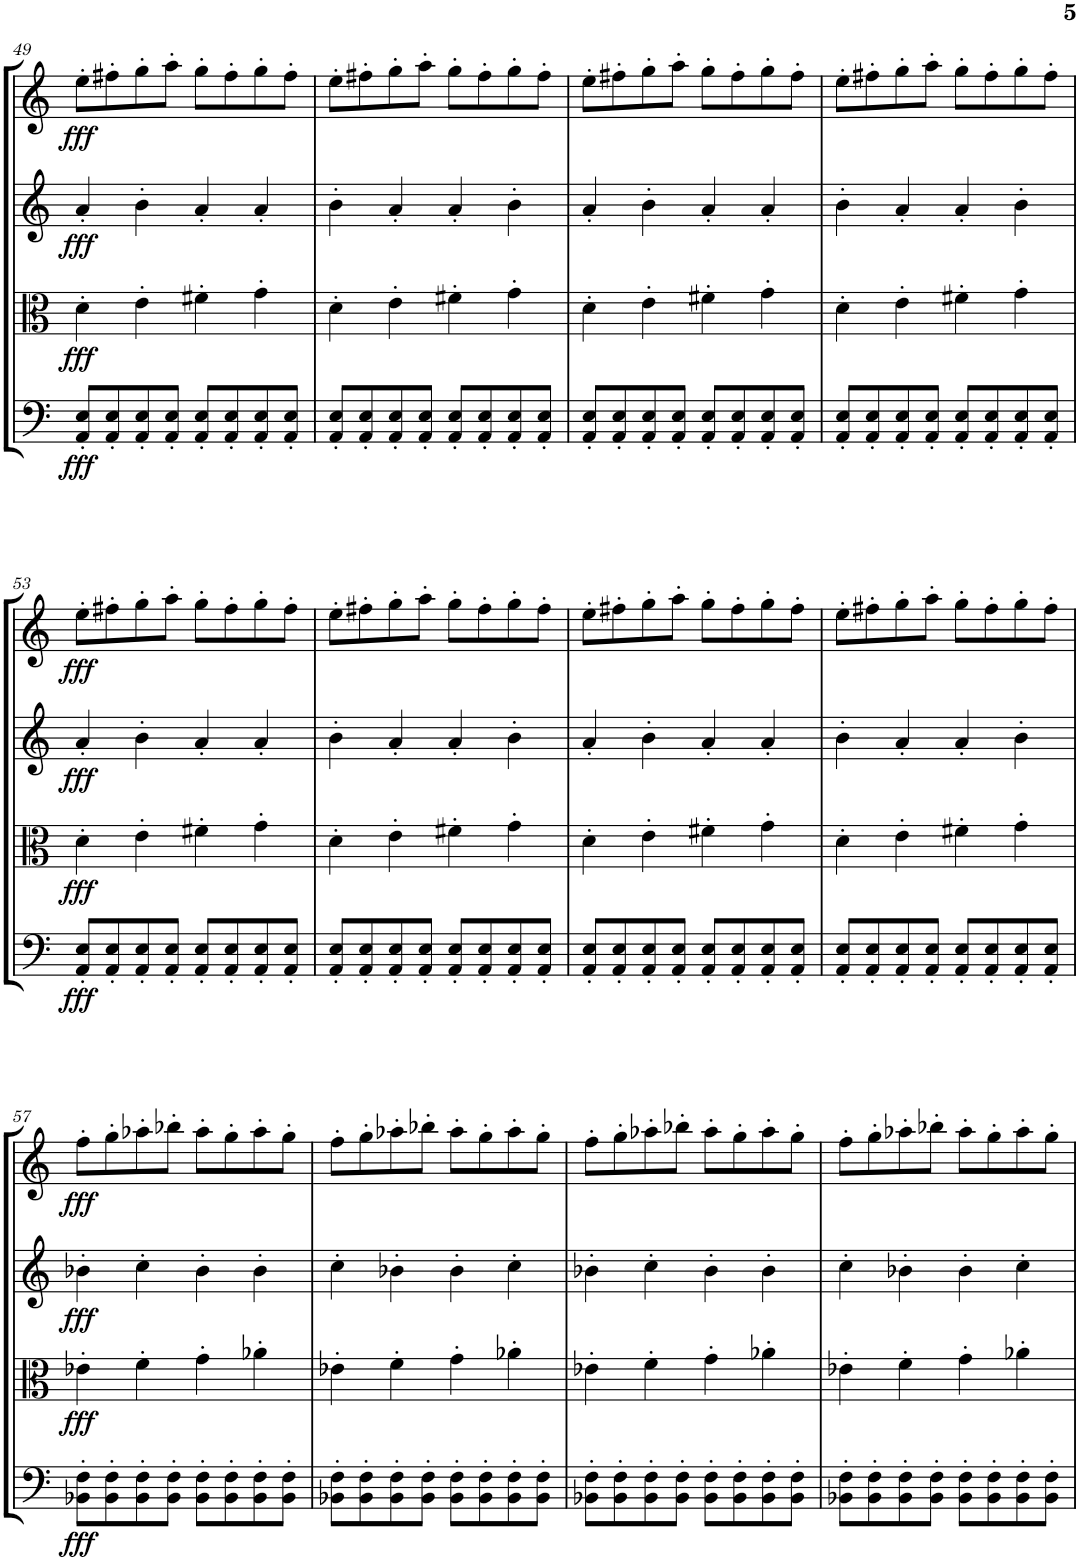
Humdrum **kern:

**kern	**dynam	**kern	**dynam	**kern	**dynam	**kern	**dynam
*part4	*part4	*part3	*part3	*part2	*part2	*part1	*part1
*staff4	*staff4	*staff3	*staff3	*staff2	*staff2	*staff1	*staff1
*I"Violoncello	*	*I"Viola	*	*I"Violin II	*	*I"Violin I	*
*I'Vc	*	*I'Vla	*	*I'Vln	*	*I'Vln	*
!!LO:PB:g=z
*clefF4	*	*clefC3	*	*clefG2	*	*clefG2	*
*k[]	*	*k[]	*	*k[]	*	*k[]	*
*M4/4	*	*M4/4	*	*M4/4	*	*M4/4	*
=49	=49	=49	=49	=49	=49	=49	=49
!	!LO:DY:b	!	!LO:DY:b	!	!LO:DY:b	!	!LO:DY:b
8AA/' 8E/'L	fff	4d'\	fff	4a'/	fff	8ee'\L	fff
8AA/' 8E/'	.	.	.	.	.	8ff#X'\	.
8AA/' 8E/'	.	4e'\	.	4b'\	.	8gg'\	.
8AA/' 8E/'J	.	.	.	.	.	8aa'\J	.
8AA/' 8E/'L	.	4f#X'\	.	4a'/	.	8gg'\L	.
8AA/' 8E/'	.	.	.	.	.	8ff#'\	.
8AA/' 8E/'	.	4g'\	.	4a'/	.	8gg'\	.
8AA/' 8E/'J	.	.	.	.	.	8ff#'\J	.
=50	=50	=50	=50	=50	=50	=50	=50
8AA/' 8E/'L	.	4d'\	.	4b'\	.	8ee'\L	.
8AA/' 8E/'	.	.	.	.	.	8ff#X'\	.
8AA/' 8E/'	.	4e'\	.	4a'/	.	8gg'\	.
8AA/' 8E/'J	.	.	.	.	.	8aa'\J	.
8AA/' 8E/'L	.	4f#X'\	.	4a'/	.	8gg'\L	.
8AA/' 8E/'	.	.	.	.	.	8ff#'\	.
8AA/' 8E/'	.	4g'\	.	4b'\	.	8gg'\	.
8AA/' 8E/'J	.	.	.	.	.	8ff#'\J	.
=51	=51	=51	=51	=51	=51	=51	=51
8AA/' 8E/'L	.	4d'\	.	4a'/	.	8ee'\L	.
8AA/' 8E/'	.	.	.	.	.	8ff#X'\	.
8AA/' 8E/'	.	4e'\	.	4b'\	.	8gg'\	.
8AA/' 8E/'J	.	.	.	.	.	8aa'\J	.
8AA/' 8E/'L	.	4f#X'\	.	4a'/	.	8gg'\L	.
8AA/' 8E/'	.	.	.	.	.	8ff#'\	.
8AA/' 8E/'	.	4g'\	.	4a'/	.	8gg'\	.
8AA/' 8E/'J	.	.	.	.	.	8ff#'\J	.
=52	=52	=52	=52	=52	=52	=52	=52
8AA/' 8E/'L	.	4d'\	.	4b'\	.	8ee'\L	.
8AA/' 8E/'	.	.	.	.	.	8ff#X'\	.
8AA/' 8E/'	.	4e'\	.	4a'/	.	8gg'\	.
8AA/' 8E/'J	.	.	.	.	.	8aa'\J	.
8AA/' 8E/'L	.	4f#X'\	.	4a'/	.	8gg'\L	.
8AA/' 8E/'	.	.	.	.	.	8ff#'\	.
8AA/' 8E/'	.	4g'\	.	4b'\	.	8gg'\	.
8AA/' 8E/'J	.	.	.	.	.	8ff#'\J	.
!!LO:LB:g=z
=53	=53	=53	=53	=53	=53	=53	=53
!	!LO:DY:b	!	!LO:DY:b	!	!LO:DY:b	!	!LO:DY:b
8AA/' 8E/'L	fff	4d'\	fff	4a'/	fff	8ee'\L	fff
8AA/' 8E/'	.	.	.	.	.	8ff#X'\	.
8AA/' 8E/'	.	4e'\	.	4b'\	.	8gg'\	.
8AA/' 8E/'J	.	.	.	.	.	8aa'\J	.
8AA/' 8E/'L	.	4f#X'\	.	4a'/	.	8gg'\L	.
8AA/' 8E/'	.	.	.	.	.	8ff#'\	.
8AA/' 8E/'	.	4g'\	.	4a'/	.	8gg'\	.
8AA/' 8E/'J	.	.	.	.	.	8ff#'\J	.
=54	=54	=54	=54	=54	=54	=54	=54
8AA/' 8E/'L	.	4d'\	.	4b'\	.	8ee'\L	.
8AA/' 8E/'	.	.	.	.	.	8ff#X'\	.
8AA/' 8E/'	.	4e'\	.	4a'/	.	8gg'\	.
8AA/' 8E/'J	.	.	.	.	.	8aa'\J	.
8AA/' 8E/'L	.	4f#X'\	.	4a'/	.	8gg'\L	.
8AA/' 8E/'	.	.	.	.	.	8ff#'\	.
8AA/' 8E/'	.	4g'\	.	4b'\	.	8gg'\	.
8AA/' 8E/'J	.	.	.	.	.	8ff#'\J	.
=55	=55	=55	=55	=55	=55	=55	=55
8AA/' 8E/'L	.	4d'\	.	4a'/	.	8ee'\L	.
8AA/' 8E/'	.	.	.	.	.	8ff#X'\	.
8AA/' 8E/'	.	4e'\	.	4b'\	.	8gg'\	.
8AA/' 8E/'J	.	.	.	.	.	8aa'\J	.
8AA/' 8E/'L	.	4f#X'\	.	4a'/	.	8gg'\L	.
8AA/' 8E/'	.	.	.	.	.	8ff#'\	.
8AA/' 8E/'	.	4g'\	.	4a'/	.	8gg'\	.
8AA/' 8E/'J	.	.	.	.	.	8ff#'\J	.
=56	=56	=56	=56	=56	=56	=56	=56
8AA/' 8E/'L	.	4d'\	.	4b'\	.	8ee'\L	.
8AA/' 8E/'	.	.	.	.	.	8ff#X'\	.
8AA/' 8E/'	.	4e'\	.	4a'/	.	8gg'\	.
8AA/' 8E/'J	.	.	.	.	.	8aa'\J	.
8AA/' 8E/'L	.	4f#X'\	.	4a'/	.	8gg'\L	.
8AA/' 8E/'	.	.	.	.	.	8ff#'\	.
8AA/' 8E/'	.	4g'\	.	4b'\	.	8gg'\	.
8AA/' 8E/'J	.	.	.	.	.	8ff#'\J	.
!!LO:LB:g=z
=57	=57	=57	=57	=57	=57	=57	=57
!	!LO:DY:b	!	!LO:DY:b	!	!LO:DY:b	!	!LO:DY:b
8BB-X\' 8F\'L	fff	4e-X'\	fff	4b-X'\	fff	8ff'\L	fff
8BB-\' 8F\'	.	.	.	.	.	8gg'\	.
8BB-\' 8F\'	.	4f'\	.	4cc'\	.	8aa-X'\	.
8BB-\' 8F\'J	.	.	.	.	.	8bb-X'\J	.
8BB-\' 8F\'L	.	4g'\	.	4b-'\	.	8aa-'\L	.
8BB-\' 8F\'	.	.	.	.	.	8gg'\	.
8BB-\' 8F\'	.	4a-X'\	.	4b-'\	.	8aa-'\	.
8BB-\' 8F\'J	.	.	.	.	.	8gg'\J	.
=58	=58	=58	=58	=58	=58	=58	=58
8BB-X\' 8F\'L	.	4e-X'\	.	4cc'\	.	8ff'\L	.
8BB-\' 8F\'	.	.	.	.	.	8gg'\	.
8BB-\' 8F\'	.	4f'\	.	4b-X'\	.	8aa-X'\	.
8BB-\' 8F\'J	.	.	.	.	.	8bb-X'\J	.
8BB-\' 8F\'L	.	4g'\	.	4b-'\	.	8aa-'\L	.
8BB-\' 8F\'	.	.	.	.	.	8gg'\	.
8BB-\' 8F\'	.	4a-X'\	.	4cc'\	.	8aa-'\	.
8BB-\' 8F\'J	.	.	.	.	.	8gg'\J	.
=59	=59	=59	=59	=59	=59	=59	=59
8BB-X\' 8F\'L	.	4e-X'\	.	4b-X'\	.	8ff'\L	.
8BB-\' 8F\'	.	.	.	.	.	8gg'\	.
8BB-\' 8F\'	.	4f'\	.	4cc'\	.	8aa-X'\	.
8BB-\' 8F\'J	.	.	.	.	.	8bb-X'\J	.
8BB-\' 8F\'L	.	4g'\	.	4b-'\	.	8aa-'\L	.
8BB-\' 8F\'	.	.	.	.	.	8gg'\	.
8BB-\' 8F\'	.	4a-X'\	.	4b-'\	.	8aa-'\	.
8BB-\' 8F\'J	.	.	.	.	.	8gg'\J	.
=60	=60	=60	=60	=60	=60	=60	=60
8BB-X\' 8F\'L	.	4e-X'\	.	4cc'\	.	8ff'\L	.
8BB-\' 8F\'	.	.	.	.	.	8gg'\	.
8BB-\' 8F\'	.	4f'\	.	4b-X'\	.	8aa-X'\	.
8BB-\' 8F\'J	.	.	.	.	.	8bb-X'\J	.
8BB-\' 8F\'L	.	4g'\	.	4b-'\	.	8aa-'\L	.
8BB-\' 8F\'	.	.	.	.	.	8gg'\	.
8BB-\' 8F\'	.	4a-X'\	.	4cc'\	.	8aa-'\	.
8BB-\' 8F\'J	.	.	.	.	.	8gg'\J	.
=	=	=	=	=	=	=	=
*-	*-	*-	*-	*-	*-	*-	*-
